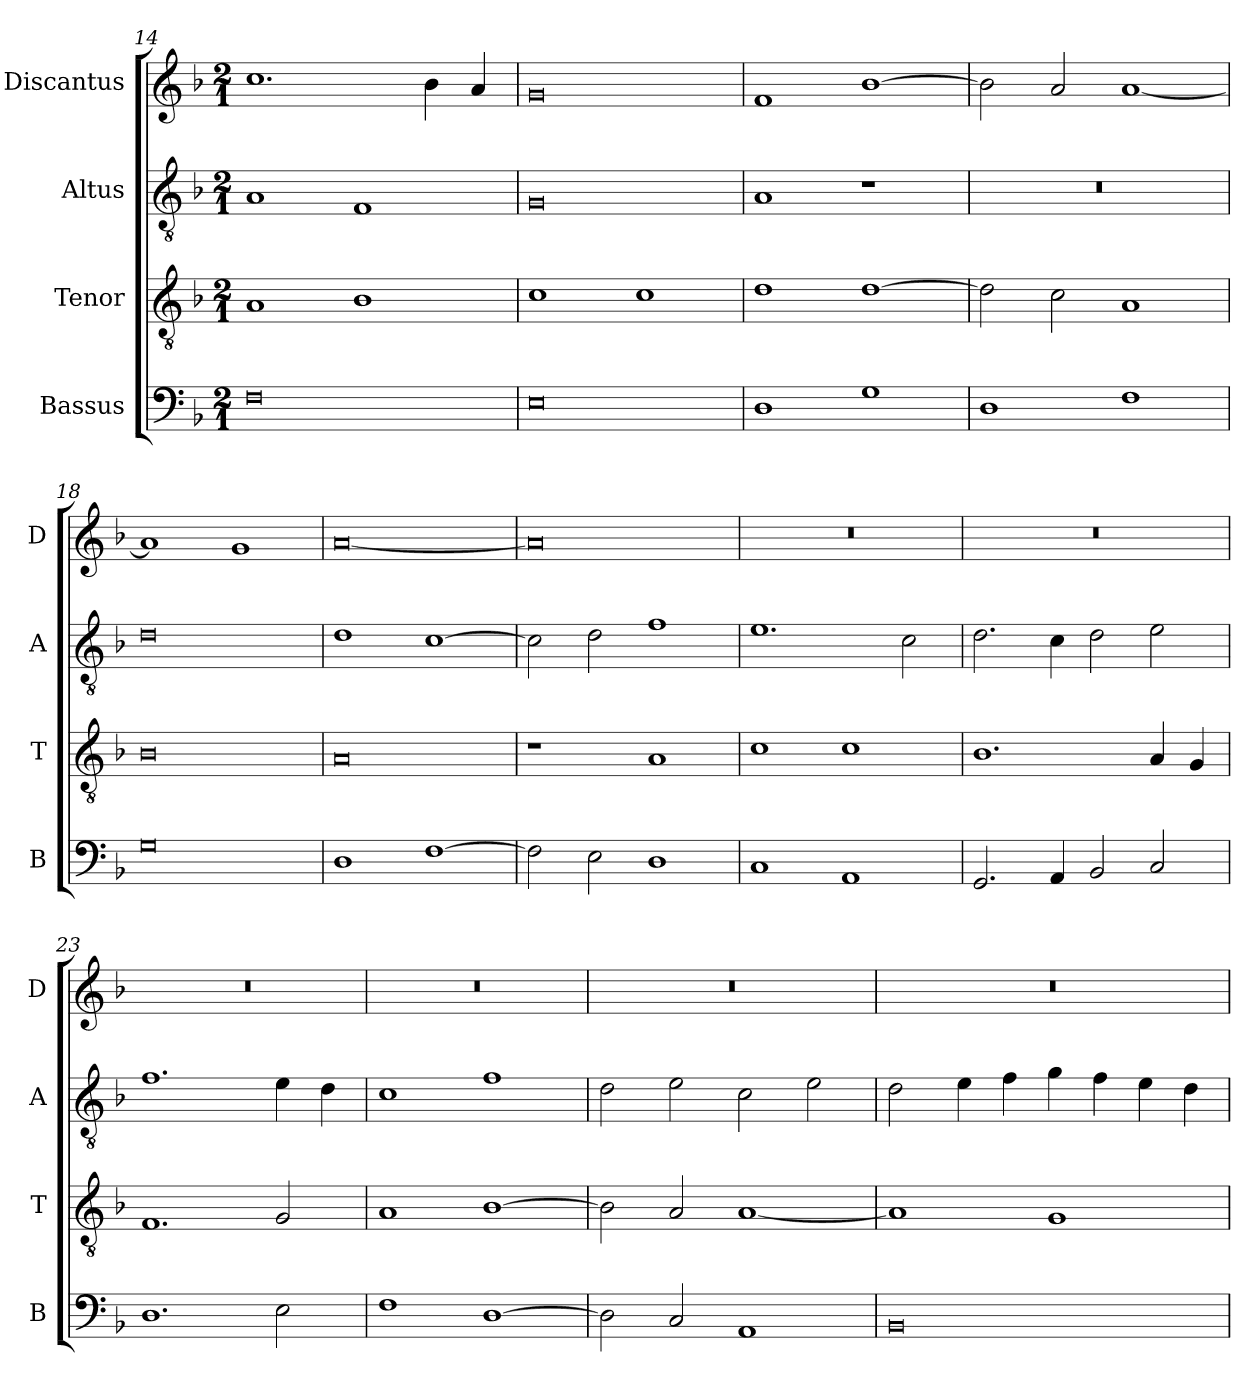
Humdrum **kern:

**kern	**kern	**kern	**kern
*part4	*part3	*part2	*part1
*staff4	*staff3	*staff2	*staff1
*I"Bassus	*I"Tenor	*I"Altus	*I"Discantus
*I'B	*I'T	*I'A	*I'D
*clefF4	*clefGv2	*clefGv2	*clefG2
*k[b-]	*k[b-]	*k[b-]	*k[b-]
*M2/1	*M2/1	*M2/1	*M2/1
=14	=14	=14	=14
0F	1A	1A	1.cc
.	1B-	1F	.
.	.	.	4b-\
.	.	.	4a/
=15	=15	=15	=15
0E	1c	0G	0g
.	1c	.	.
=16	=16	=16	=16
1D	1d	1A	1f
1G	[1d	1r	[1b-
=17	=17	=17	=17
1D	2d\]	0r	2b-\]
.	2c\	.	2a/
1F	1A	.	[1a
=18	=18	=18	=18
0G	0B-	0d	1a]
.	.	.	1g
=19	=19	=19	=19
1D	0A	1d	[0a
[1F	.	[1c	.
=20	=20	=20	=20
2F\]	1r	2c\]	0a]
2E\	.	2d\	.
1D	1A	1f	.
=21	=21	=21	=21
1C	1c	1.e	0r
1AA	1c	.	.
.	.	2c\	.
=22	=22	=22	=22
2.GG/	1.B-	2.d\	0r
4AA/	.	4c\	.
2BB-/	.	2d\	.
2C/	4A/	2e\	.
.	4G/	.	.
=23	=23	=23	=23
1.D	1.F	1.f	0r
2E\	2G/	4e\	.
.	.	4d\	.
=24	=24	=24	=24
1F	1A	1c	0r
[1D	[1B-	1f	.
=25	=25	=25	=25
2D\]	2B-\]	2d\	0r
2C/	2A/	2e\	.
1AA	[1A	2c\	.
.	.	2e\	.
=26	=26	=26	=26
0BB-	1A]	2d\	0r
.	.	4e\	.
.	.	4f\	.
.	1G	4g\	.
.	.	4f\	.
.	.	4e\	.
.	.	4d\	.
=	=	=	=
*-	*-	*-	*-
